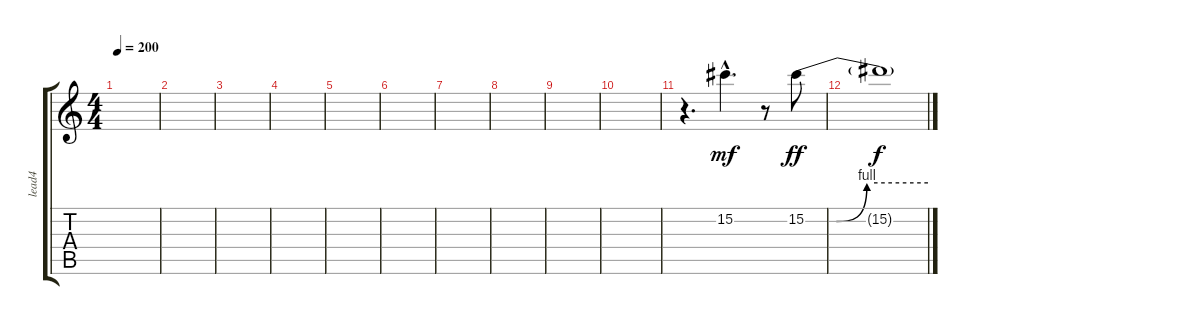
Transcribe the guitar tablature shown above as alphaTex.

\track ("lead4" "lead4") {instrument distortionguitar}
\staff {score tabs}
\tuning (Eb4 Bb3 Gb3 Db3 Ab2 Eb2) {hide}
\ts (4 4)
\tempo 200
\clef g2
\ks c
|
|
|
|
|
|
|
|
|
|
r.4{d} 15.2{hac}.4{d dy mf} r.8 15.2{be (custom 0 0 15 0 30 4 60 4)}.8{dy ff} |
15.2{t}.1{dy f}
